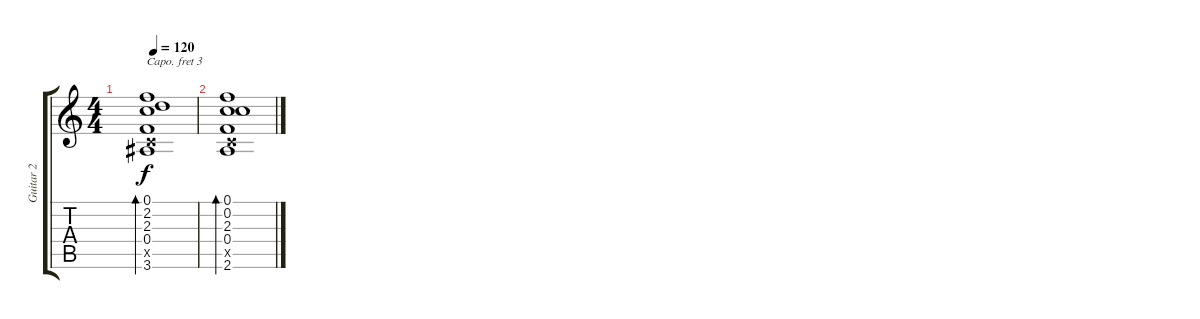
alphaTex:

\track ("Guitar 2" "Guitar 2") {instrument electricguitarjazz}
\staff {score tabs}
\capo 3
\tuning (D4 A3 G3 D3 A2 E2) {hide}
\ts (4 4)
\tempo 120
\clef g2
\ks c
(0.1 2.2 2.3 0.4 0.5{x} 3.6).1{bd 60 dy f volume 0} |
(0.1 0.2 2.3 0.4 0.5{x} 2.6).1{bd 60}
